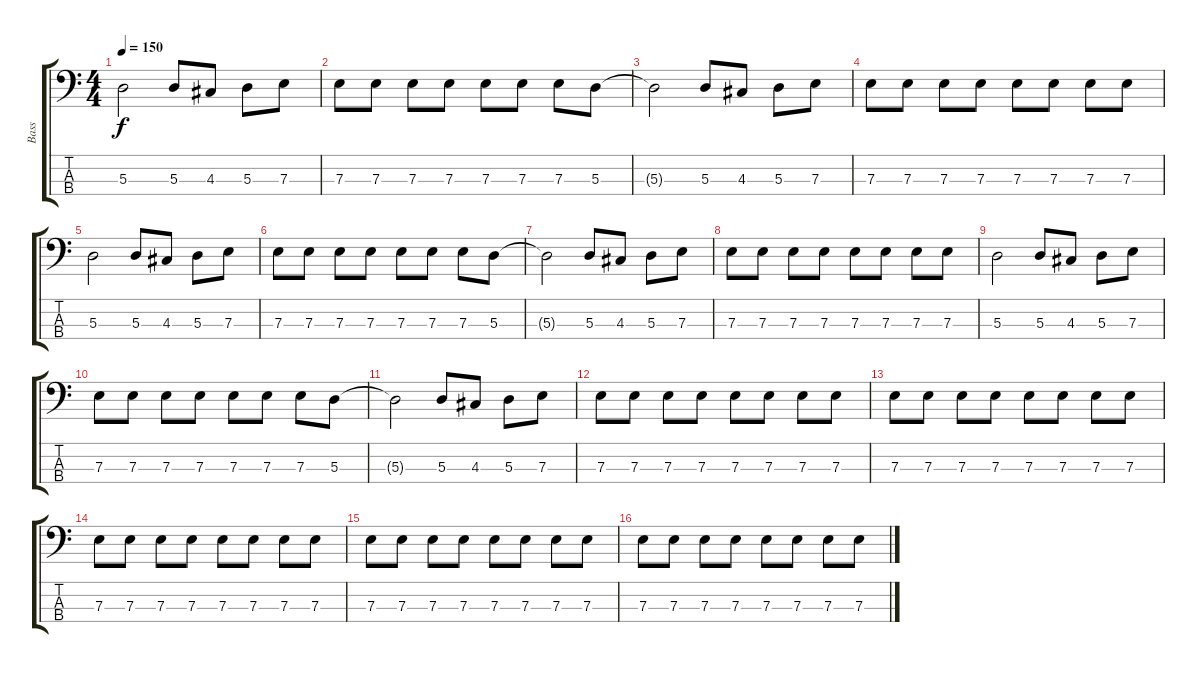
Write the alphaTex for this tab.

\track ("Bass" "Bass") {instrument electricbasspick}
\staff {score tabs}
\tuning (G2 D2 A1 E1) {hide}
\ts (4 4)
\tempo 150
\clef f4
\ks c
5.3.2{dy f} 5.3.8 4.3.8 5.3.8 7.3.8 |
7.3.8 7.3.8 7.3.8 7.3.8 7.3.8 7.3.8 7.3.8 5.3.8 |
5.3{t}.2 5.3.8 4.3.8 5.3.8 7.3.8 |
7.3.8 7.3.8 7.3.8 7.3.8 7.3.8 7.3.8 7.3.8 7.3.8 |
5.3.2 5.3.8 4.3.8 5.3.8 7.3.8 |
7.3.8 7.3.8 7.3.8 7.3.8 7.3.8 7.3.8 7.3.8 5.3.8 |
5.3{t}.2 5.3.8 4.3.8 5.3.8 7.3.8 |
7.3.8 7.3.8 7.3.8 7.3.8 7.3.8 7.3.8 7.3.8 7.3.8 |
5.3.2 5.3.8 4.3.8 5.3.8 7.3.8 |
7.3.8 7.3.8 7.3.8 7.3.8 7.3.8 7.3.8 7.3.8 5.3.8 |
5.3{t}.2 5.3.8 4.3.8 5.3.8 7.3.8 |
7.3.8 7.3.8 7.3.8 7.3.8 7.3.8 7.3.8 7.3.8 7.3.8 |
7.3.8 7.3.8 7.3.8 7.3.8 7.3.8 7.3.8 7.3.8 7.3.8 |
7.3.8 7.3.8 7.3.8 7.3.8 7.3.8 7.3.8 7.3.8 7.3.8 |
7.3.8 7.3.8 7.3.8 7.3.8 7.3.8 7.3.8 7.3.8 7.3.8 |
7.3.8 7.3.8 7.3.8 7.3.8 7.3.8 7.3.8 7.3.8 7.3.8
